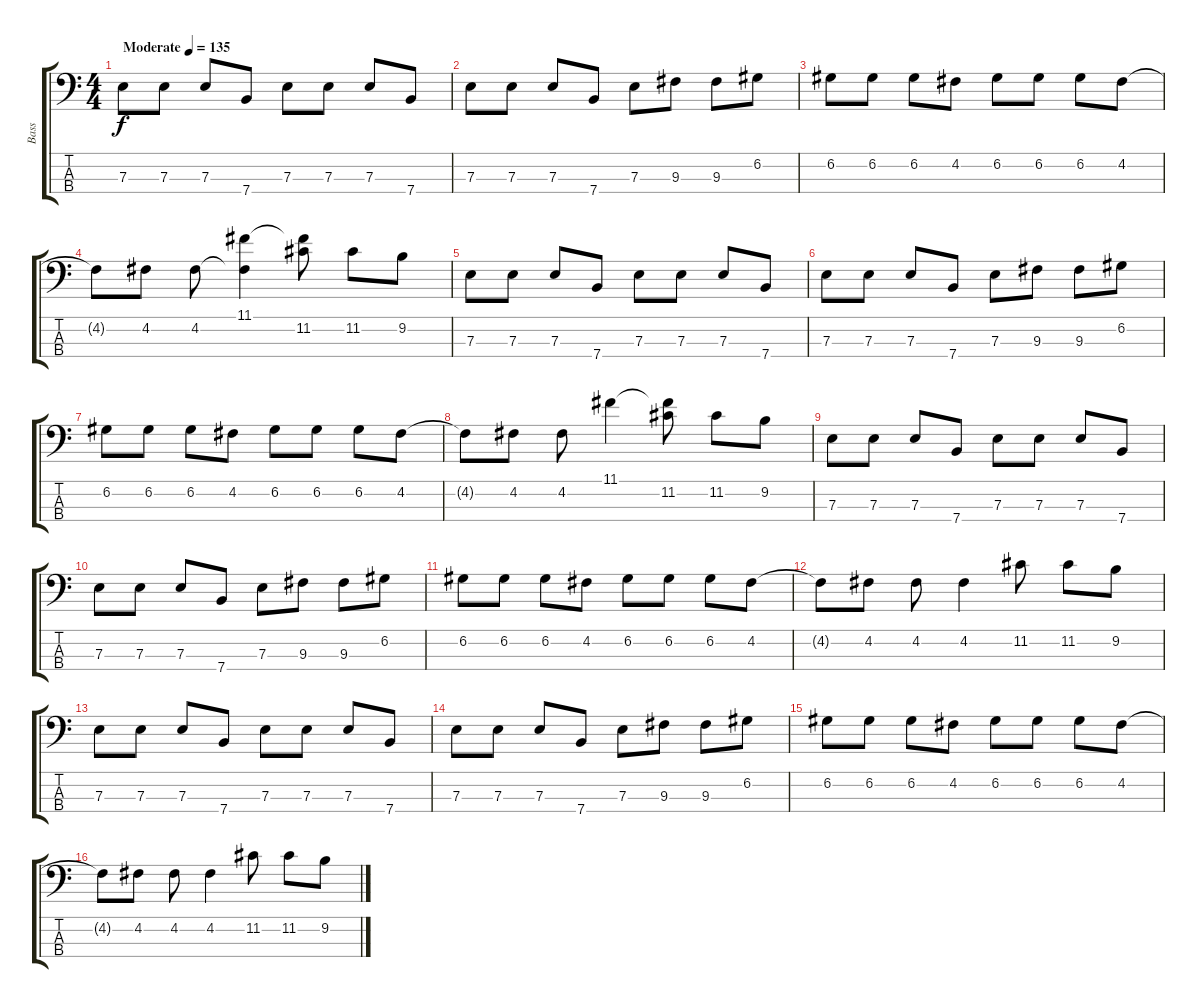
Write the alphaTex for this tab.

\track ("Bass" "Bass") {instrument electricbasspick}
\staff {score tabs}
\tuning (G2 D2 A1 E1) {hide}
\ts (4 4)
\tempo (135 "Moderate")
\clef f4
\ks c
7.3.8{dy f instrument electricbasspick} 7.3.8 7.3.8 7.4.8 7.3.8 7.3.8 7.3.8 7.4.8 |
7.3.8 7.3.8 7.3.8 7.4.8 7.3.8 9.3.8 9.3.8 6.2.8 |
6.2.8 6.2.8 6.2.8 4.2.8 6.2.8 6.2.8 6.2.8 4.2.8 |
4.2{t}.8 4.2.8 4.2.8 (11.1 4.2{t}).4 (11.1{t} 11.2).8 11.2.8 9.2.8 |
7.3.8 7.3.8 7.3.8 7.4.8 7.3.8 7.3.8 7.3.8 7.4.8 |
7.3.8 7.3.8 7.3.8 7.4.8 7.3.8 9.3.8 9.3.8 6.2.8 |
6.2.8 6.2.8 6.2.8 4.2.8 6.2.8 6.2.8 6.2.8 4.2.8 |
4.2{t}.8 4.2.8 4.2.8 11.1.4 (11.1{t} 11.2).8 11.2.8 9.2.8 |
7.3.8 7.3.8 7.3.8 7.4.8 7.3.8 7.3.8 7.3.8 7.4.8 |
7.3.8 7.3.8 7.3.8 7.4.8 7.3.8 9.3.8 9.3.8 6.2.8 |
6.2.8 6.2.8 6.2.8 4.2.8 6.2.8 6.2.8 6.2.8 4.2.8 |
4.2{t}.8 4.2.8 4.2.8 4.2.4 11.2.8 11.2.8 9.2.8 |
7.3.8 7.3.8 7.3.8 7.4.8 7.3.8 7.3.8 7.3.8 7.4.8 |
7.3.8 7.3.8 7.3.8 7.4.8 7.3.8 9.3.8 9.3.8 6.2.8 |
6.2.8 6.2.8 6.2.8 4.2.8 6.2.8 6.2.8 6.2.8 4.2.8 |
4.2{t}.8 4.2.8 4.2.8 4.2.4 11.2.8 11.2.8 9.2.8
